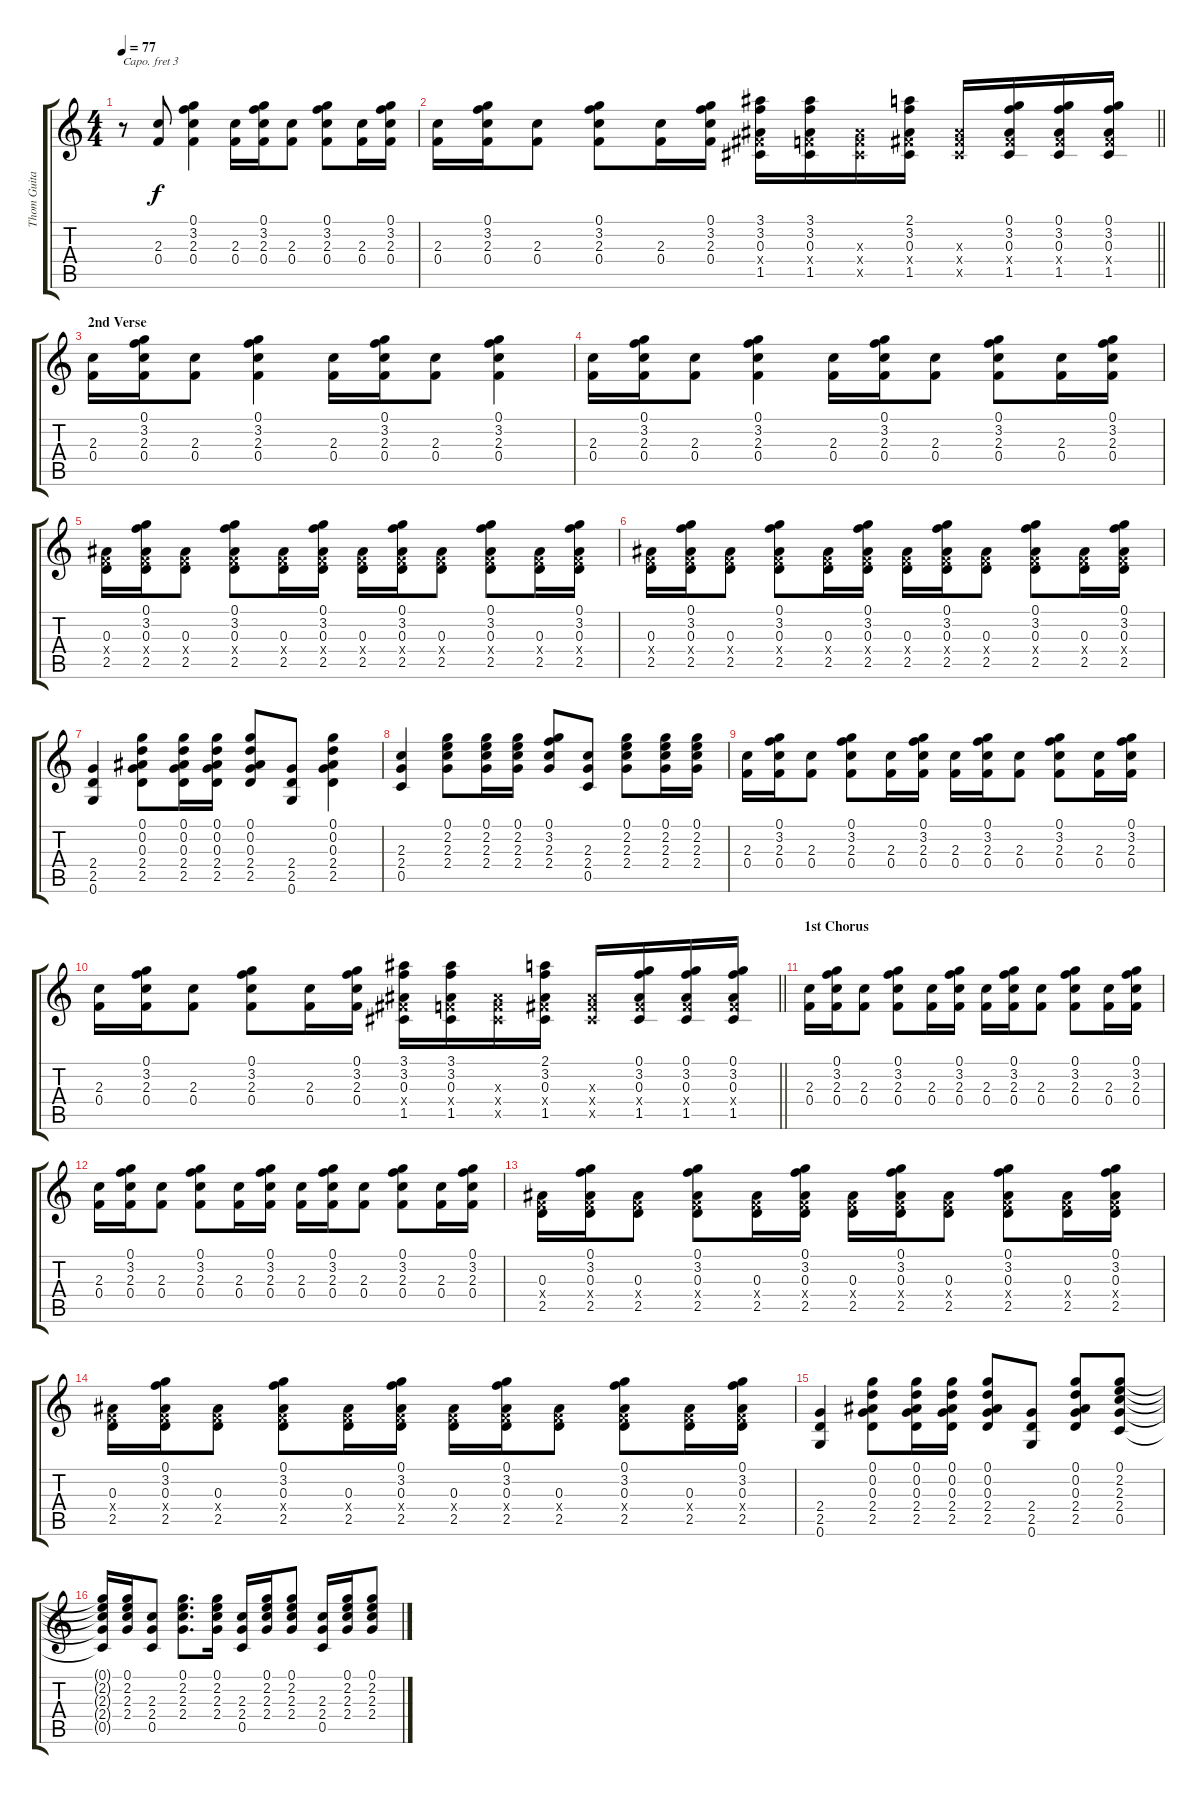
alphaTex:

\track ("Thom Guitar" "Thom Guita") {instrument acousticguitarsteel}
\staff {score tabs}
\capo 3
\tuning (E4 B3 G3 D3 A2 E2) {hide}
\ts (4 4)
\tempo 77
\clef g2
\ks c
r.8{dy f} (2.3 0.4).8 (0.1 3.2 2.3 0.4).4 (2.3 0.4).16 (0.1 3.2 2.3 0.4).16 (2.3 0.4).8 (0.1 3.2 2.3 0.4).8 (2.3 0.4).16 (0.1 3.2 2.3 0.4).16 |
\barLineRight lightlight
(2.3 0.4).16 (0.1 3.2 2.3 0.4).16 (2.3 0.4).8 (0.1 3.2 2.3 0.4).8 (2.3 0.4).16 (0.1 3.2 2.3 0.4).16 (3.1 3.2 0.3 1.4{x} 1.5).16 (3.1 3.2 0.3 0.4{x} 1.5).16 (0.3{x} 0.4{x} 1.5{x}).16 (2.1 3.2 0.3 1.4{x} 1.5).16 (0.3{x} 1.4{x} 1.5{x}).16 (0.1 3.2 0.3 1.4{x} 1.5).16 (0.1 3.2 0.3 1.4{x} 1.5).16 (0.1 3.2 0.3 1.4{x} 1.5).16 |
\section ("" "2nd Verse")
(2.3 0.4).16 (0.1 3.2 2.3 0.4).16 (2.3 0.4).8 (0.1 3.2 2.3 0.4).4 (2.3 0.4).16 (0.1 3.2 2.3 0.4).16 (2.3 0.4).8 (0.1 3.2 2.3 0.4).4 |
(2.3 0.4).16 (0.1 3.2 2.3 0.4).16 (2.3 0.4).8 (0.1 3.2 2.3 0.4).4 (2.3 0.4).16 (0.1 3.2 2.3 0.4).16 (2.3 0.4).8 (0.1 3.2 2.3 0.4).8 (2.3 0.4).16 (0.1 3.2 2.3 0.4).16 |
(0.3 0.4{x} 2.5).16 (0.1 3.2 0.3 0.4{x} 2.5).16 (0.3 0.4{x} 2.5).8 (0.1 3.2 0.3 0.4{x} 2.5).8 (0.3 0.4{x} 2.5).16 (0.1 3.2 0.3 0.4{x} 2.5).16 (0.3 0.4{x} 2.5).16 (0.1 3.2 0.3 0.4{x} 2.5).16 (0.3 0.4{x} 2.5).8 (0.1 3.2 0.3 0.4{x} 2.5).8 (0.3 0.4{x} 2.5).16 (0.1 3.2 0.3 0.4{x} 2.5).16 |
(0.3 0.4{x} 2.5).16 (0.1 3.2 0.3 0.4{x} 2.5).16 (0.3 0.4{x} 2.5).8 (0.1 3.2 0.3 0.4{x} 2.5).8 (0.3 0.4{x} 2.5).16 (0.1 3.2 0.3 0.4{x} 2.5).16 (0.3 0.4{x} 2.5).16 (0.1 3.2 0.3 0.4{x} 2.5).16 (0.3 0.4{x} 2.5).8 (0.1 3.2 0.3 0.4{x} 2.5).8 (0.3 0.4{x} 2.5).16 (0.1 3.2 0.3 0.4{x} 2.5).16 |
(2.4 2.5 0.6).4 (0.1 0.2 0.3 2.4 2.5).8 (0.1 0.2 0.3 2.4 2.5).16 (0.1 0.2 0.3 2.4 2.5).16 (0.1 0.2 0.3 2.4 2.5).8 (2.4 2.5 0.6).8 (0.1 0.2 0.3 2.4 2.5).4 |
(2.3 2.4 0.5).4 (0.1 2.2 2.3 2.4).8 (0.1 2.2 2.3 2.4).16 (0.1 2.2 2.3 2.4).16 (0.1 3.2 2.3 2.4).8 (2.3 2.4 0.5).8 (0.1 2.2 2.3 2.4).8 (0.1 2.2 2.3 2.4).16 (0.1 2.2 2.3 2.4).16 |
(2.3 0.4).16 (0.1 3.2 2.3 0.4).16 (2.3 0.4).8 (0.1 3.2 2.3 0.4).8 (2.3 0.4).16 (0.1 3.2 2.3 0.4).16 (2.3 0.4).16 (0.1 3.2 2.3 0.4).16 (2.3 0.4).8 (0.1 3.2 2.3 0.4).8 (2.3 0.4).16 (0.1 3.2 2.3 0.4).16 |
\barLineRight lightlight
(2.3 0.4).16 (0.1 3.2 2.3 0.4).16 (2.3 0.4).8 (0.1 3.2 2.3 0.4).8 (2.3 0.4).16 (0.1 3.2 2.3 0.4).16 (3.1 3.2 0.3 1.4{x} 1.5).16 (3.1 3.2 0.3 0.4{x} 1.5).16 (0.3{x} 0.4{x} 1.5{x}).16 (2.1 3.2 0.3 1.4{x} 1.5).16 (0.3{x} 1.4{x} 1.5{x}).16 (0.1 3.2 0.3 1.4{x} 1.5).16 (0.1 3.2 0.3 1.4{x} 1.5).16 (0.1 3.2 0.3 1.4{x} 1.5).16 |
\section ("" "1st Chorus")
(2.3 0.4).16 (0.1 3.2 2.3 0.4).16 (2.3 0.4).8 (0.1 3.2 2.3 0.4).8 (2.3 0.4).16 (0.1 3.2 2.3 0.4).16 (2.3 0.4).16 (0.1 3.2 2.3 0.4).16 (2.3 0.4).8 (0.1 3.2 2.3 0.4).8 (2.3 0.4).16 (0.1 3.2 2.3 0.4).16 |
(2.3 0.4).16 (0.1 3.2 2.3 0.4).16 (2.3 0.4).8 (0.1 3.2 2.3 0.4).8 (2.3 0.4).16 (0.1 3.2 2.3 0.4).16 (2.3 0.4).16 (0.1 3.2 2.3 0.4).16 (2.3 0.4).8 (0.1 3.2 2.3 0.4).8 (2.3 0.4).16 (0.1 3.2 2.3 0.4).16 |
(0.3 0.4{x} 2.5).16 (0.1 3.2 0.3 0.4{x} 2.5).16 (0.3 0.4{x} 2.5).8 (0.1 3.2 0.3 0.4{x} 2.5).8 (0.3 0.4{x} 2.5).16 (0.1 3.2 0.3 0.4{x} 2.5).16 (0.3 0.4{x} 2.5).16 (0.1 3.2 0.3 0.4{x} 2.5).16 (0.3 0.4{x} 2.5).8 (0.1 3.2 0.3 0.4{x} 2.5).8 (0.3 0.4{x} 2.5).16 (0.1 3.2 0.3 0.4{x} 2.5).16 |
(0.3 0.4{x} 2.5).16 (0.1 3.2 0.3 0.4{x} 2.5).16 (0.3 0.4{x} 2.5).8 (0.1 3.2 0.3 0.4{x} 2.5).8 (0.3 0.4{x} 2.5).16 (0.1 3.2 0.3 0.4{x} 2.5).16 (0.3 0.4{x} 2.5).16 (0.1 3.2 0.3 0.4{x} 2.5).16 (0.3 0.4{x} 2.5).8 (0.1 3.2 0.3 0.4{x} 2.5).8 (0.3 0.4{x} 2.5).16 (0.1 3.2 0.3 0.4{x} 2.5).16 |
(2.4 2.5 0.6).4 (0.1 0.2 0.3 2.4 2.5).8 (0.1 0.2 0.3 2.4 2.5).16 (0.1 0.2 0.3 2.4 2.5).16 (0.1 0.2 0.3 2.4 2.5).8 (2.4 2.5 0.6).8 (0.1 0.2 0.3 2.4 2.5).8 (0.1 2.2 2.3 2.4 0.5).8 |
(0.1{t} 2.2{t} 2.3{t} 2.4{t} 0.5{t}).16 (0.1 2.2 2.3 2.4).16 (2.3 2.4 0.5).8 (0.1 2.2 2.3 2.4).8{d} (0.1 2.2 2.3 2.4).16 (2.3 2.4 0.5).16 (0.1 2.2 2.3 2.4).16 (0.1 2.2 2.3 2.4).8 (2.3 2.4 0.5).16 (0.1 2.2 2.3 2.4).16 (0.1 2.2 2.3 2.4).8
